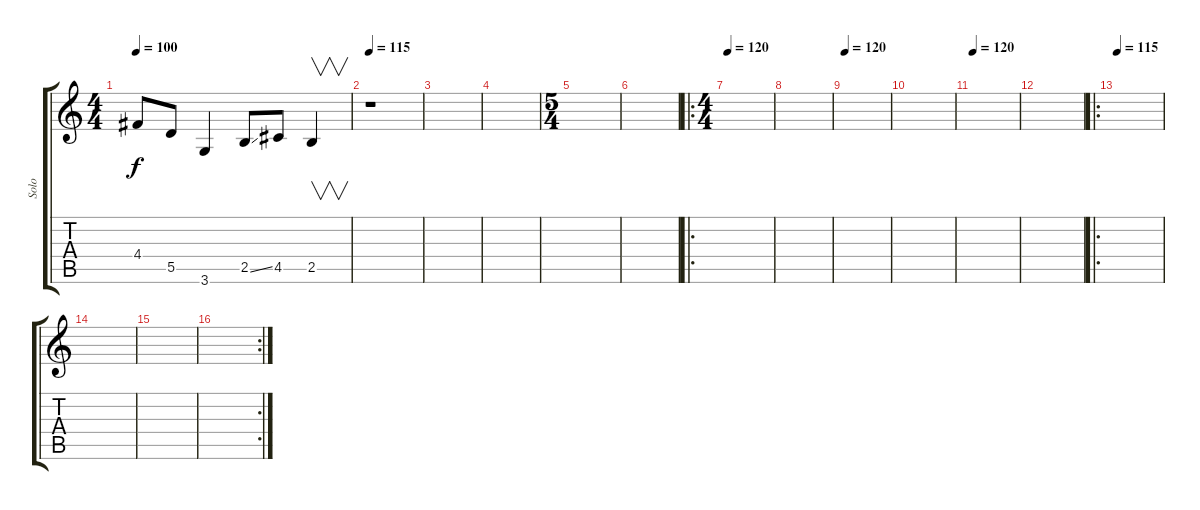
\track ("Solo" "Solo") {instrument overdrivenguitar}
\staff {score tabs}
\tuning (E4 B3 G3 D3 A2 E2) {hide}
\ts (4 4)
\tempo 100
\clef g2
\ks c
4.4.8{dy f} 5.5.8 3.6.4 2.5{ss}.8 4.5.8 2.5.4{v volume 0} |
\tempo 115
r.1 |
|
|
\ts (5 4)
|
|
\ro
\ts (4 4)
\tempo 120
|
|
\tempo 120
|
|
\tempo 120
|
|
\ro
\tempo 115
|
|
|
\rc 2
